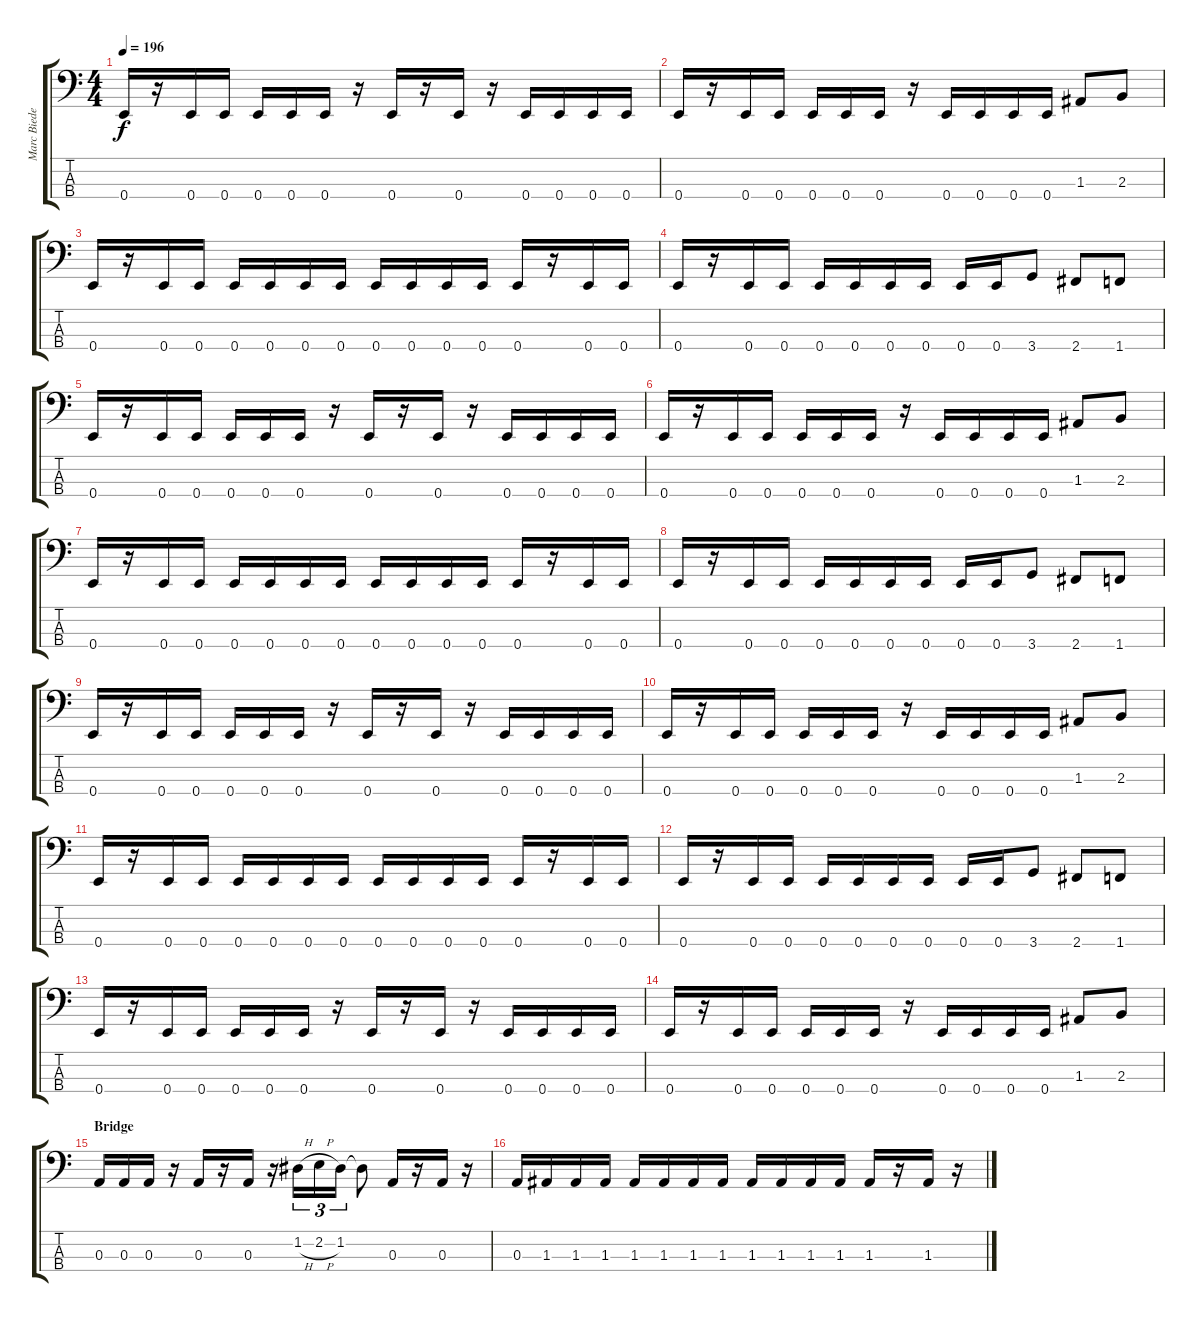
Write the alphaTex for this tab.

\track ("Marc Biedermann" "Marc Biede") {instrument electricbasspick}
\staff {score tabs}
\tuning (G2 D2 A1 E1) {hide}
\ts (4 4)
\tempo 196
\clef f4
\ks c
0.4.16{dy f} r.16 0.4.16 0.4.16 0.4.16 0.4.16 0.4.16 r.16 0.4.16 r.16 0.4.16 r.16 0.4.16 0.4.16 0.4.16 0.4.16 |
0.4.16 r.16 0.4.16 0.4.16 0.4.16 0.4.16 0.4.16 r.16 0.4.16 0.4.16 0.4.16 0.4.16 1.3.8 2.3.8 |
0.4.16 r.16 0.4.16 0.4.16 0.4.16 0.4.16 0.4.16 0.4.16 0.4.16 0.4.16 0.4.16 0.4.16 0.4.16 r.16 0.4.16 0.4.16 |
0.4.16 r.16 0.4.16 0.4.16 0.4.16 0.4.16 0.4.16 0.4.16 0.4.16 0.4.16 3.4.8 2.4.8 1.4.8 |
0.4.16 r.16 0.4.16 0.4.16 0.4.16 0.4.16 0.4.16 r.16 0.4.16 r.16 0.4.16 r.16 0.4.16 0.4.16 0.4.16 0.4.16 |
0.4.16 r.16 0.4.16 0.4.16 0.4.16 0.4.16 0.4.16 r.16 0.4.16 0.4.16 0.4.16 0.4.16 1.3.8 2.3.8 |
0.4.16 r.16 0.4.16 0.4.16 0.4.16 0.4.16 0.4.16 0.4.16 0.4.16 0.4.16 0.4.16 0.4.16 0.4.16 r.16 0.4.16 0.4.16 |
0.4.16 r.16 0.4.16 0.4.16 0.4.16 0.4.16 0.4.16 0.4.16 0.4.16 0.4.16 3.4.8 2.4.8 1.4.8 |
0.4.16 r.16 0.4.16 0.4.16 0.4.16 0.4.16 0.4.16 r.16 0.4.16 r.16 0.4.16 r.16 0.4.16 0.4.16 0.4.16 0.4.16 |
0.4.16 r.16 0.4.16 0.4.16 0.4.16 0.4.16 0.4.16 r.16 0.4.16 0.4.16 0.4.16 0.4.16 1.3.8 2.3.8 |
0.4.16 r.16 0.4.16 0.4.16 0.4.16 0.4.16 0.4.16 0.4.16 0.4.16 0.4.16 0.4.16 0.4.16 0.4.16 r.16 0.4.16 0.4.16 |
0.4.16 r.16 0.4.16 0.4.16 0.4.16 0.4.16 0.4.16 0.4.16 0.4.16 0.4.16 3.4.8 2.4.8 1.4.8 |
0.4.16 r.16 0.4.16 0.4.16 0.4.16 0.4.16 0.4.16 r.16 0.4.16 r.16 0.4.16 r.16 0.4.16 0.4.16 0.4.16 0.4.16 |
0.4.16 r.16 0.4.16 0.4.16 0.4.16 0.4.16 0.4.16 r.16 0.4.16 0.4.16 0.4.16 0.4.16 1.3.8 2.3.8 |
\section ("" "Bridge")
0.3.16 0.3.16 0.3.16 r.16 0.3.16 r.16 0.3.16 r.16 1.2{h}.16{tu (3 2)} 2.2{h}.16{tu (3 2)} 1.2.16{tu (3 2)} 1.2{t}.8 0.3.16 r.16 0.3.16 r.16 |
0.3.16 1.3.16 1.3.16 1.3.16 1.3.16 1.3.16 1.3.16 1.3.16 1.3.16 1.3.16 1.3.16 1.3.16 1.3.16 r.16 1.3.16 r.16
